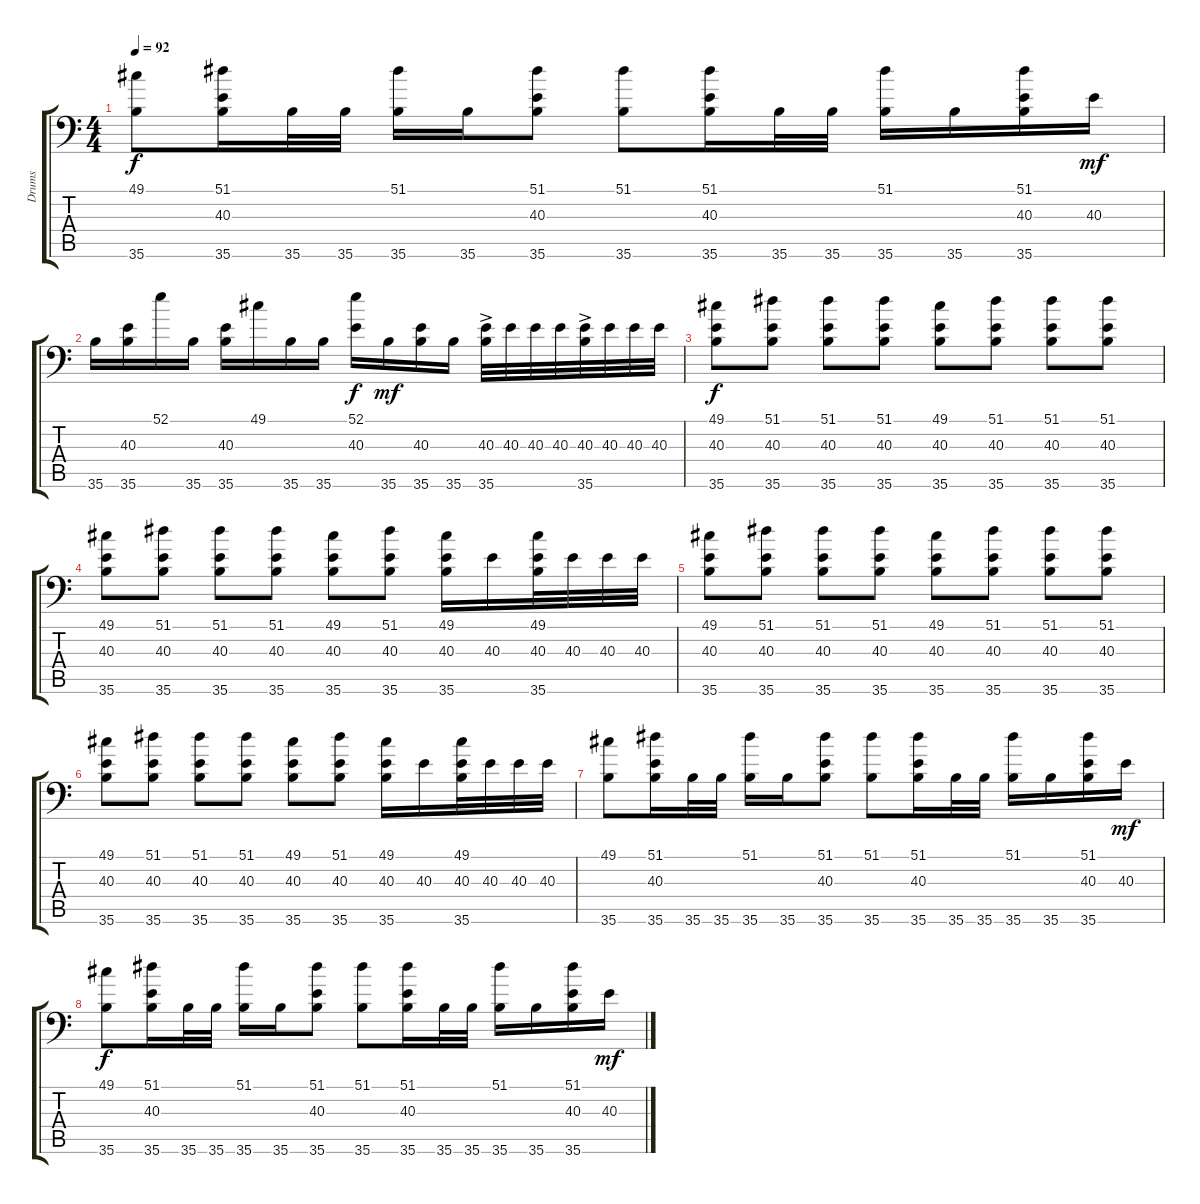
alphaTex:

\track ("Drums" "Drums") {instrument acousticgrandpiano}
\staff {score tabs}
\tuning (C-1 C-1 C-1 C-1 C-1 C-1) {hide}
\ts (4 4)
\tempo 92
\clef f4
\ks c
(49.1 35.6).8{dy f} (51.1 40.3 35.6).16 35.6.32 35.6.32 (51.1 35.6).16 35.6.16 (51.1 40.3 35.6).8 (51.1 35.6).8 (51.1 40.3 35.6).16 35.6.32 35.6.32 (51.1 35.6).16 35.6.16 (51.1 40.3 35.6).16 40.3.16{dy mf} |
35.6.16 (40.3 35.6).16 52.1.16 35.6.16 (40.3 35.6).16 49.1.16 35.6.16 35.6.16 (52.1 40.3).16{dy f} 35.6.16{dy mf} (40.3 35.6).16 35.6.16 (40.3{ac} 35.6).32 40.3.32 40.3.32 40.3.32 (40.3{ac} 35.6).32 40.3.32 40.3.32 40.3.32 |
(49.1 40.3 35.6).8{dy f} (51.1 40.3 35.6).8 (51.1 40.3 35.6).8 (51.1 40.3 35.6).8 (49.1 40.3 35.6).8 (51.1 40.3 35.6).8 (51.1 40.3 35.6).8 (51.1 40.3 35.6).8 |
(49.1 40.3 35.6).8 (51.1 40.3 35.6).8 (51.1 40.3 35.6).8 (51.1 40.3 35.6).8 (49.1 40.3 35.6).8 (51.1 40.3 35.6).8 (49.1 40.3 35.6).16 40.3.16 (49.1 40.3 35.6).32 40.3.32 40.3.32 40.3.32 |
(49.1 40.3 35.6).8 (51.1 40.3 35.6).8 (51.1 40.3 35.6).8 (51.1 40.3 35.6).8 (49.1 40.3 35.6).8 (51.1 40.3 35.6).8 (51.1 40.3 35.6).8 (51.1 40.3 35.6).8 |
(49.1 40.3 35.6).8 (51.1 40.3 35.6).8 (51.1 40.3 35.6).8 (51.1 40.3 35.6).8 (49.1 40.3 35.6).8 (51.1 40.3 35.6).8 (49.1 40.3 35.6).16 40.3.16 (49.1 40.3 35.6).32 40.3.32 40.3.32 40.3.32 |
(49.1 35.6).8 (51.1 40.3 35.6).16 35.6.32 35.6.32 (51.1 35.6).16 35.6.16 (51.1 40.3 35.6).8 (51.1 35.6).8 (51.1 40.3 35.6).16 35.6.32 35.6.32 (51.1 35.6).16 35.6.16 (51.1 40.3 35.6).16 40.3.16{dy mf} |
(49.1 35.6).8{dy f} (51.1 40.3 35.6).16 35.6.32 35.6.32 (51.1 35.6).16 35.6.16 (51.1 40.3 35.6).8 (51.1 35.6).8 (51.1 40.3 35.6).16 35.6.32 35.6.32 (51.1 35.6).16 35.6.16 (51.1 40.3 35.6).16 40.3.16{dy mf}
